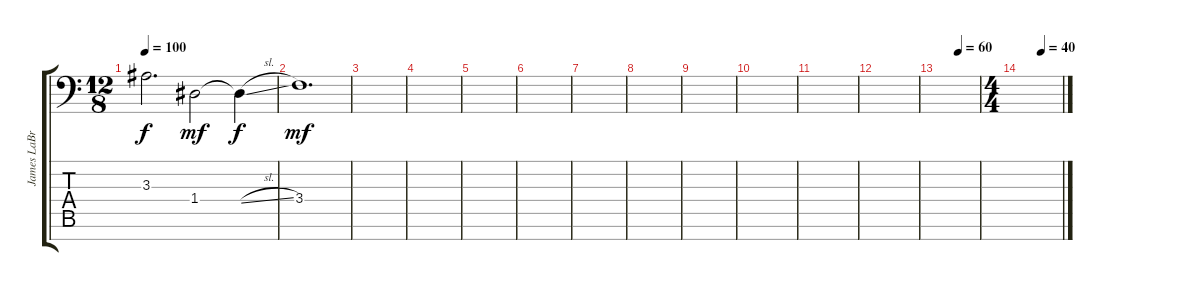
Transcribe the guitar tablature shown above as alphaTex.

\track ("James LaBrie" "James LaBr") {instrument altosax}
\staff {score tabs}
\tuning (E4 B3 G3 D3 A2 E2 C-1) {hide}
\ts (12 8)
\tempo 100
\clef f4
\ks c
3.3.2{d dy f} 1.4.2{dy mf} 1.4{sl t}.4{dy f} |
3.4.1{d dy mf} |
|
|
|
|
|
|
|
|
|
|
\tempo (60 0.5)
|
\ts (4 4)
\tempo (40 0.5)
